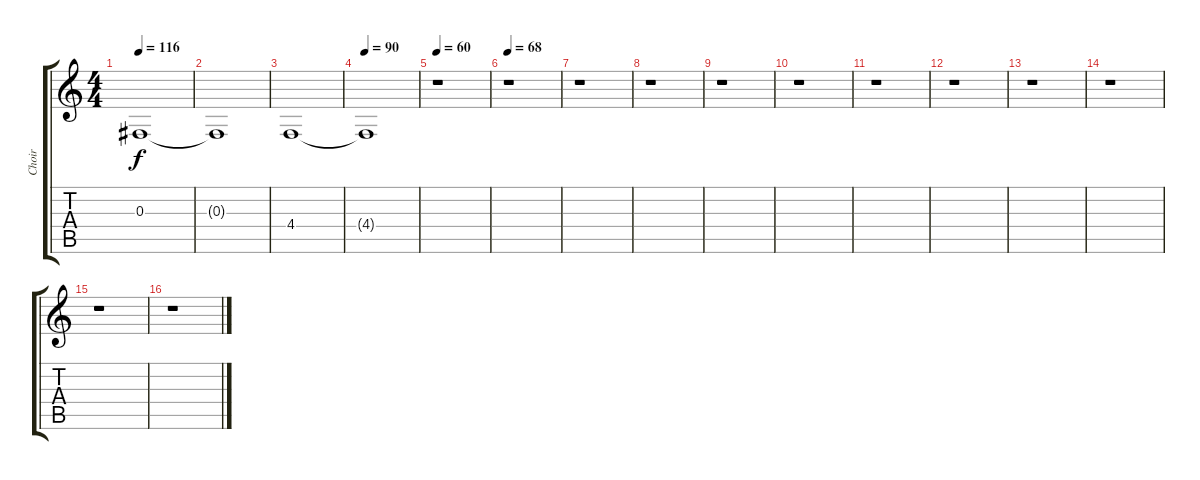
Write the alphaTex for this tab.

\track ("Choir" "Choir") {instrument pad4choir}
\staff {score tabs}
\tuning (Eb4 Bb3 Gb3 Db3 Ab2 Eb2) {hide}
\ts (4 4)
\tempo 116
\clef g2
\ks c
0.3.1{dy f} |
0.3{t}.1 |
4.4.1 |
\tempo 90
4.4{t}.1 |
\tempo 60
r.1 |
\tempo 68
r.1 |
r.1 |
r.1 |
r.1 |
r.1 |
r.1 |
r.1 |
r.1 |
r.1 |
r.1 |
r.1
